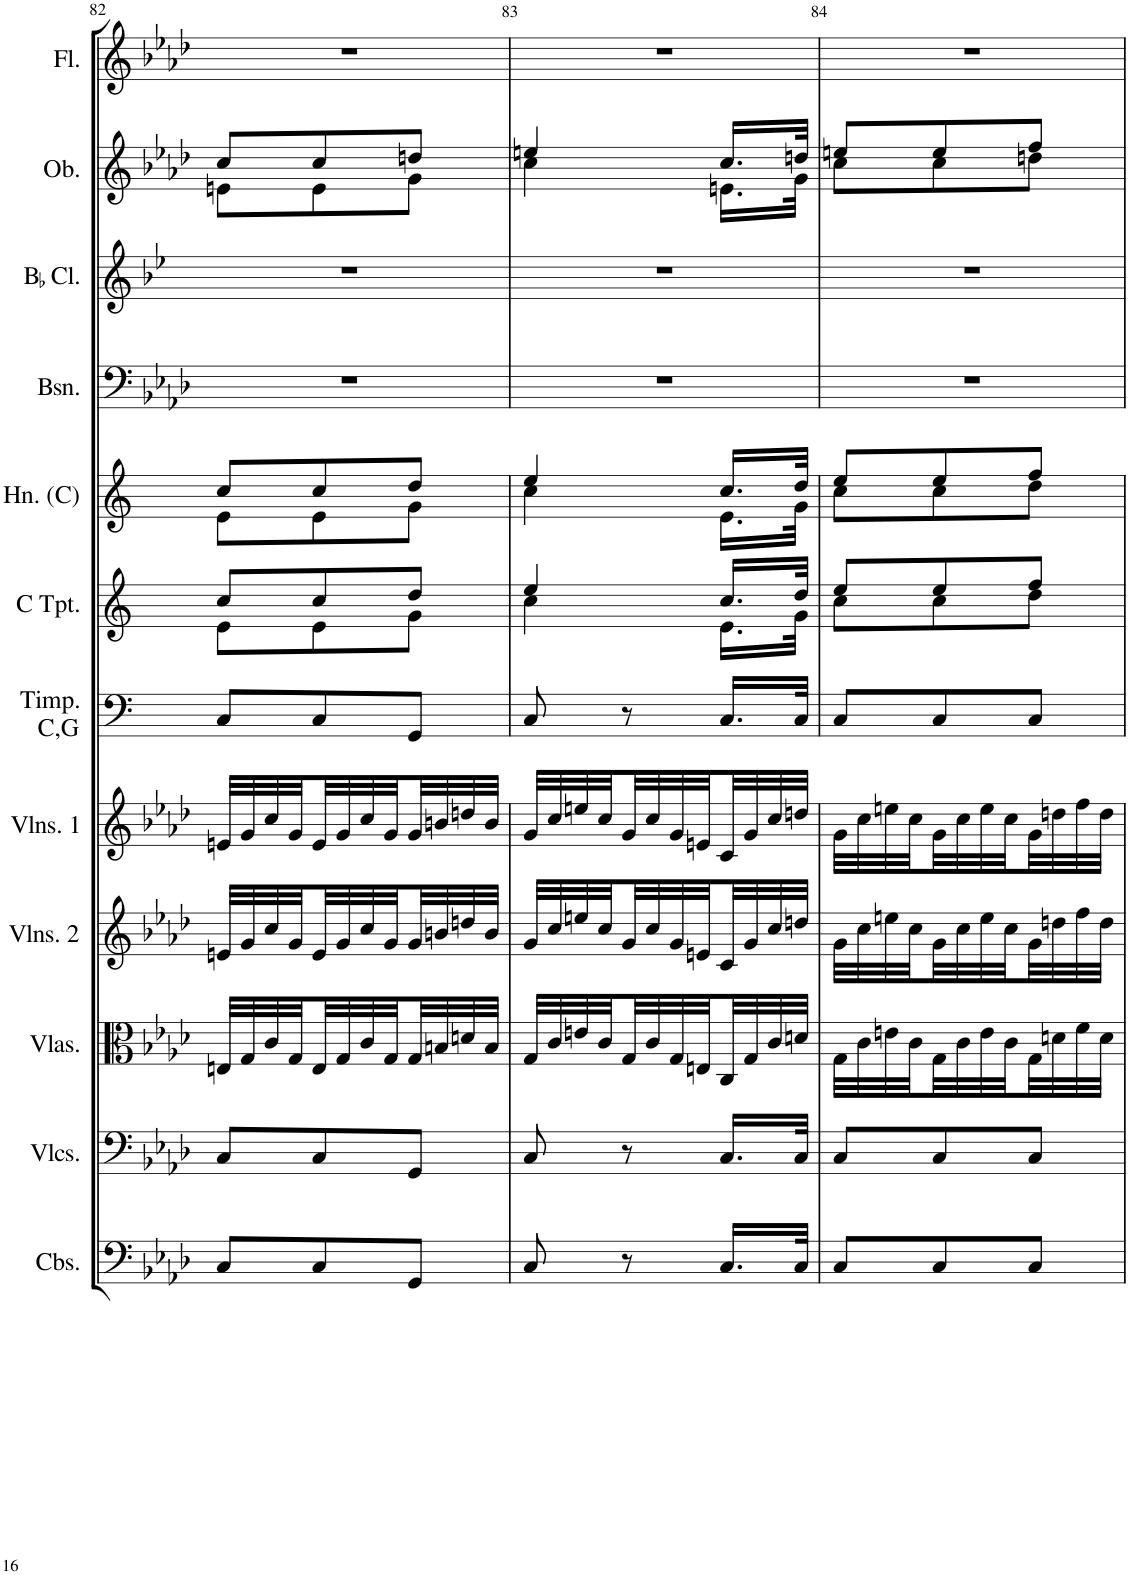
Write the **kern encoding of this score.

**kern	**kern	**kern	**kern	**kern	**kern	**kern	**kern	**kern	**kern	**kern	**kern
*part12	*part11	*part10	*part9	*part8	*part7	*part6	*part5	*part4	*part3	*part2	*part1
*staff12	*staff11	*staff10	*staff9	*staff8	*staff7	*staff6	*staff5	*staff4	*staff3	*staff2	*staff1
*I"Contrabasses	*I"Violoncellos	*I"Violas	*I"Violins 2	*I"Violins 1	*I"Timpani  C, G	*I"C Trumpet	*I"Horn  In C	*I"Bassoon	*I"BaccidentalFlat Clarinet	*I"Oboe	*I"Flute
*I'Cbs.	*I'Vlcs.	*I'Vlas.	*I'Vlns. 2	*I'Vlns. 1	*I'Timp.  C,G	*I'C Tpt.	*I'Hn. (C)	*I'Bsn.	*I'BaccidentalFlat Cl.	*I'Ob.	*I'Fl.
!!LO:PB:g=z
*clefF4	*clefF4	*clefC3	*clefG2	*clefG2	*clefF4	*clefG2	*clefG2	*clefF4	*clefG2	*clefG2	*clefG2
*Trd7c12	*	*	*	*	*	*Trd1c2	*Trd4c7	*	*Trd1c2	*	*
*k[b-e-a-d-]	*k[b-e-a-d-]	*k[b-e-a-d-]	*k[b-e-a-d-]	*k[b-e-a-d-]	*k[]	*k[]	*k[]	*k[b-e-a-d-]	*k[b-e-]	*k[b-e-a-d-]	*k[b-e-a-d-]
*M3/8	*	*	*M3/8	*M3/8	*M3/8	*M3/8	*M3/8	*M3/8	*M3/8	*M3/8	*M3/8
=82	=82	=82	=82	=82	=82	=82	=82	=82	=82	=82	=82
*	*	*	*	*	*	*^	*^	*	*	*^	*
8C/L	8C/L	32En/LLL	32en/LLL	32en/LLL	8C/L	8cc/L	8e\L	8cc/L	8e\L	4.r	4.r	8cc/L	8en\L	4.r
.	.	32G/	32g/	32g/	.	.	.	.	.	.	.	.	.	.
.	.	32c/	32cc/	32cc/	.	.	.	.	.	.	.	.	.	.
.	.	32G/	32g/	32g/	.	.	.	.	.	.	.	.	.	.
8C/	8C/	32E/	32e/	32e/	8C/	8cc/	8e\	8cc/	8e\	.	.	8cc/	8e\	.
.	.	32G/	32g/	32g/	.	.	.	.	.	.	.	.	.	.
.	.	32c/	32cc/	32cc/	.	.	.	.	.	.	.	.	.	.
.	.	32G/	32g/	32g/	.	.	.	.	.	.	.	.	.	.
8GG/J	8GG/J	32G/	32g/	32g/	8GG/J	8dd/J	8g\J	8dd/J	8g\J	.	.	8ddn/J	8g\J	.
.	.	32Bn/	32bn/	32bn/	.	.	.	.	.	.	.	.	.	.
.	.	32dn/	32ddn/	32ddn/	.	.	.	.	.	.	.	.	.	.
.	.	32B/JJJ	32b/JJJ	32b/JJJ	.	.	.	.	.	.	.	.	.	.
=83	=83	=83	=83	=83	=83	=83	=83	=83	=83	=83	=83	=83	=83	=83
8C/	8C/	32G/LLL	32g/LLL	32g/LLL	8C/	4ee/	4cc\	4ee/	4cc\	4.r	4.r	4een/	4cc\	4.r
.	.	32c/	32cc/	32cc/	.	.	.	.	.	.	.	.	.	.
.	.	32en/	32een/	32een/	.	.	.	.	.	.	.	.	.	.
.	.	32c/	32cc/	32cc/	.	.	.	.	.	.	.	.	.	.
8r	8r	32G/	32g/	32g/	8r	.	.	.	.	.	.	.	.	.
.	.	32c/	32cc/	32cc/	.	.	.	.	.	.	.	.	.	.
.	.	32G/	32g/	32g/	.	.	.	.	.	.	.	.	.	.
.	.	32En/	32en/	32en/	.	.	.	.	.	.	.	.	.	.
16.C/LL	16.C/LL	32C/	32c/	32c/	16.C/LL	16.cc/LL	16.e\LL	16.cc/LL	16.e\LL	.	.	16.cc/LL	16.en\LL	.
.	.	32G/	32g/	32g/	.	.	.	.	.	.	.	.	.	.
.	.	32c/	32cc/	32cc/	.	.	.	.	.	.	.	.	.	.
32C/JJk	32C/JJk	32dn/JJJ	32ddn/JJJ	32ddn/JJJ	32C/JJk	32dd/JJk	32g\JJk	32dd/JJk	32g\JJk	.	.	32ddn/JJk	32g\JJk	.
=84	=84	=84	=84	=84	=84	=84	=84	=84	=84	=84	=84	=84	=84	=84
8C/L	8C/L	32G\LLL	32g\LLL	32g\LLL	8C/L	8ee/L	8cc\L	8ee/L	8cc\L	4.r	4.r	8een/L	8cc\L	4.r
.	.	32c\	32cc\	32cc\	.	.	.	.	.	.	.	.	.	.
.	.	32en\	32een\	32een\	.	.	.	.	.	.	.	.	.	.
.	.	32c\	32cc\	32cc\	.	.	.	.	.	.	.	.	.	.
8C/	8C/	32G\	32g\	32g\	8C/	8ee/	8cc\	8ee/	8cc\	.	.	8ee/	8cc\	.
.	.	32c\	32cc\	32cc\	.	.	.	.	.	.	.	.	.	.
.	.	32e\	32ee\	32ee\	.	.	.	.	.	.	.	.	.	.
.	.	32c\	32cc\	32cc\	.	.	.	.	.	.	.	.	.	.
8C/J	8C/J	32G\	32g\	32g\	8C/J	8ff/J	8dd\J	8ff/J	8dd\J	.	.	8ff/J	8ddn\J	.
.	.	32dn\	32ddn\	32ddn\	.	.	.	.	.	.	.	.	.	.
.	.	32f\	32ff\	32ff\	.	.	.	.	.	.	.	.	.	.
.	.	32d\JJJ	32dd\JJJ	32dd\JJJ	.	.	.	.	.	.	.	.	.	.
*	*	*	*	*	*	*v	*v	*	*	*	*	*v	*v	*
*	*	*	*	*	*	*	*v	*v	*	*	*	*
=	=	=	=	=	=	=	=	=	=	=	=
*-	*-	*-	*-	*-	*-	*-	*-	*-	*-	*-	*-
